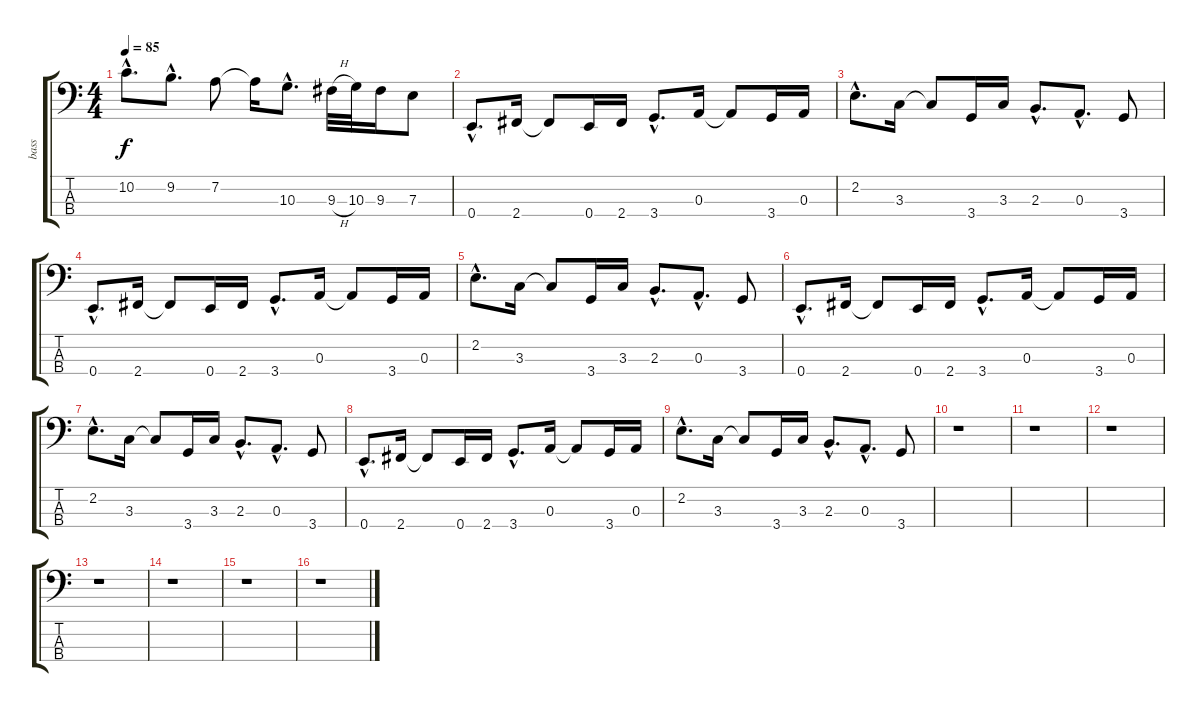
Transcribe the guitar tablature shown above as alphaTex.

\track ("bass" "bass") {instrument electricbassfinger}
\staff {score tabs}
\tuning (G2 D2 A1 E1) {hide}
\ts (4 4)
\tempo 85
\clef f4
\ks c
10.2{hac}.8{d dy f} 9.2{hac}.8{d} 7.2.8 7.2{t}.16 10.3{hac}.8{d} 9.3{h}.32 10.3.32 9.3.16 7.3.8 |
0.4{hac}.8{d} 2.4.16 2.4{t}.8 0.4.16 2.4.16 3.4{hac}.8{d} 0.3.16 0.3{t}.8 3.4.16 0.3.16 |
2.2{hac}.8{d} 3.3.16 3.3{t}.8 3.4.16 3.3.16 2.3{hac}.8{d} 0.3{hac}.8{d} 3.4.8 |
0.4{hac}.8{d} 2.4.16 2.4{t}.8 0.4.16 2.4.16 3.4{hac}.8{d} 0.3.16 0.3{t}.8 3.4.16 0.3.16 |
2.2{hac}.8{d} 3.3.16 3.3{t}.8 3.4.16 3.3.16 2.3{hac}.8{d} 0.3{hac}.8{d} 3.4.8 |
0.4{hac}.8{d} 2.4.16 2.4{t}.8 0.4.16 2.4.16 3.4{hac}.8{d} 0.3.16 0.3{t}.8 3.4.16 0.3.16 |
2.2{hac}.8{d} 3.3.16 3.3{t}.8 3.4.16 3.3.16 2.3{hac}.8{d} 0.3{hac}.8{d} 3.4.8 |
0.4{hac}.8{d} 2.4.16 2.4{t}.8 0.4.16 2.4.16 3.4{hac}.8{d} 0.3.16 0.3{t}.8 3.4.16 0.3.16 |
2.2{hac}.8{d} 3.3.16 3.3{t}.8 3.4.16 3.3.16 2.3{hac}.8{d} 0.3{hac}.8{d} 3.4.8 |
r.1 |
r.1 |
r.1 |
r.1 |
r.1 |
r.1 |
r.1
